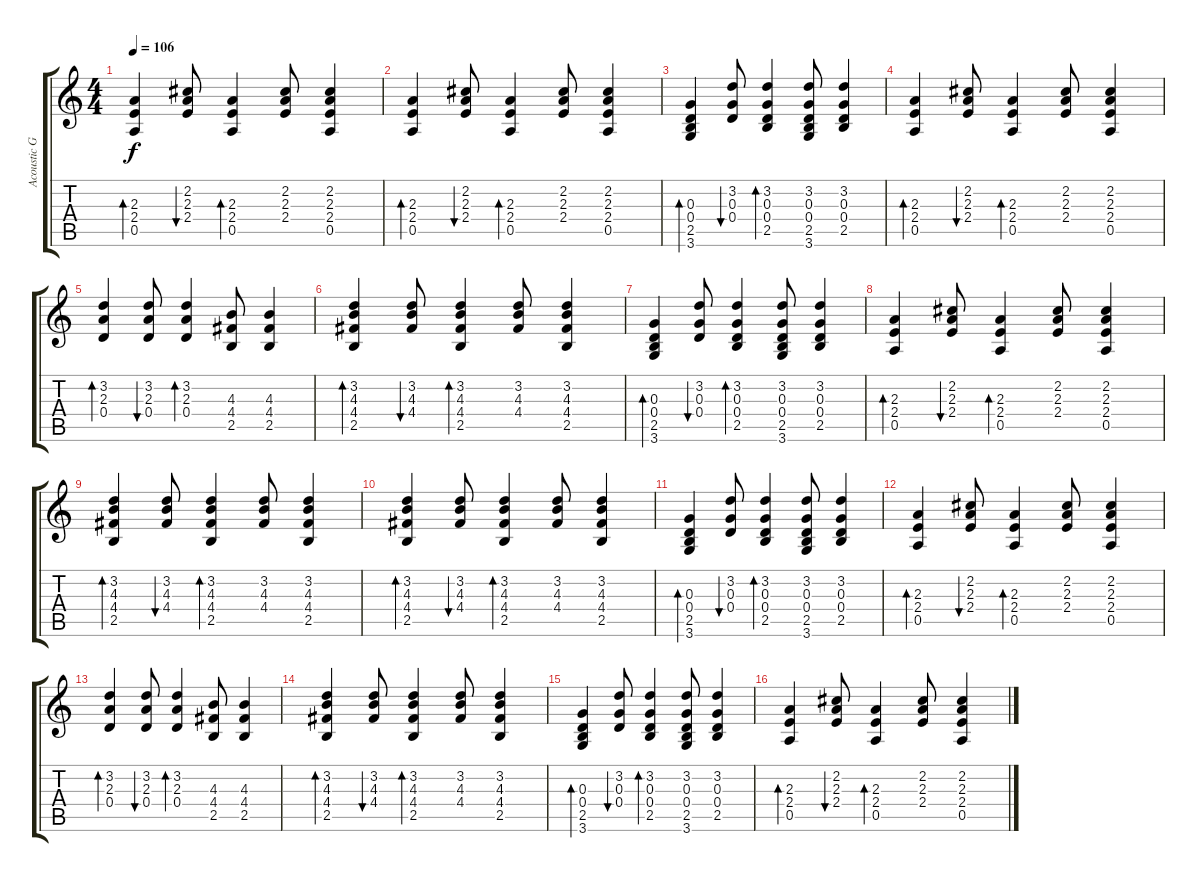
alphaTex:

\track ("Acoustic Guitar" "Acoustic G") {instrument acousticguitarsteel}
\staff {score tabs}
\tuning (E4 B3 G3 D3 A2 E2) {hide}
\ts (4 4)
\tempo 106
\clef g2
\ks c
(2.3 2.4 0.5).4{bd 60 dy f} (2.2 2.3 2.4).8{bu 60} (2.3 2.4 0.5).4{bd 60} (2.2 2.3 2.4).8 (2.2 2.3 2.4 0.5).4 |
(2.3 2.4 0.5).4{bd 60} (2.2 2.3 2.4).8{bu 60} (2.3 2.4 0.5).4{bd 60} (2.2 2.3 2.4).8 (2.2 2.3 2.4 0.5).4 |
(0.3 0.4 2.5 3.6).4{bd 60} (3.2 0.3 0.4).8{bu 60} (3.2 0.3 0.4 2.5).4{bd 60} (3.2 0.3 0.4 2.5 3.6).8 (3.2 0.3 0.4 2.5).4 |
(2.3 2.4 0.5).4{bd 60} (2.2 2.3 2.4).8{bu 60} (2.3 2.4 0.5).4{bd 60} (2.2 2.3 2.4).8 (2.2 2.3 2.4 0.5).4 |
(3.2 2.3 0.4).4{bd 60} (3.2 2.3 0.4).8{bu 60} (3.2 2.3 0.4).4{bd 60} (4.3 4.4 2.5).8 (4.3 4.4 2.5).4 |
(3.2 4.3 4.4 2.5).4{bd 60} (3.2 4.3 4.4).8{bu 60} (3.2 4.3 4.4 2.5).4{bd 60} (3.2 4.3 4.4).8 (3.2 4.3 4.4 2.5).4 |
(0.3 0.4 2.5 3.6).4{bd 60} (3.2 0.3 0.4).8{bu 60} (3.2 0.3 0.4 2.5).4{bd 60} (3.2 0.3 0.4 2.5 3.6).8 (3.2 0.3 0.4 2.5).4 |
(2.3 2.4 0.5).4{bd 60} (2.2 2.3 2.4).8{bu 60} (2.3 2.4 0.5).4{bd 60} (2.2 2.3 2.4).8 (2.2 2.3 2.4 0.5).4 |
(3.2 4.3 4.4 2.5).4{bd 60} (3.2 4.3 4.4).8{bu 60} (3.2 4.3 4.4 2.5).4{bd 60} (3.2 4.3 4.4).8 (3.2 4.3 4.4 2.5).4 |
(3.2 4.3 4.4 2.5).4{bd 60} (3.2 4.3 4.4).8{bu 60} (3.2 4.3 4.4 2.5).4{bd 60} (3.2 4.3 4.4).8 (3.2 4.3 4.4 2.5).4 |
(0.3 0.4 2.5 3.6).4{bd 60} (3.2 0.3 0.4).8{bu 60} (3.2 0.3 0.4 2.5).4{bd 60} (3.2 0.3 0.4 2.5 3.6).8 (3.2 0.3 0.4 2.5).4 |
(2.3 2.4 0.5).4{bd 60} (2.2 2.3 2.4).8{bu 60} (2.3 2.4 0.5).4{bd 60} (2.2 2.3 2.4).8 (2.2 2.3 2.4 0.5).4 |
(3.2 2.3 0.4).4{bd 60} (3.2 2.3 0.4).8{bu 60} (3.2 2.3 0.4).4{bd 60} (4.3 4.4 2.5).8 (4.3 4.4 2.5).4 |
(3.2 4.3 4.4 2.5).4{bd 60} (3.2 4.3 4.4).8{bu 60} (3.2 4.3 4.4 2.5).4{bd 60} (3.2 4.3 4.4).8 (3.2 4.3 4.4 2.5).4 |
(0.3 0.4 2.5 3.6).4{bd 60} (3.2 0.3 0.4).8{bu 60} (3.2 0.3 0.4 2.5).4{bd 60} (3.2 0.3 0.4 2.5 3.6).8 (3.2 0.3 0.4 2.5).4 |
(2.3 2.4 0.5).4{bd 60} (2.2 2.3 2.4).8{bu 60} (2.3 2.4 0.5).4{bd 60} (2.2 2.3 2.4).8 (2.2 2.3 2.4 0.5).4
